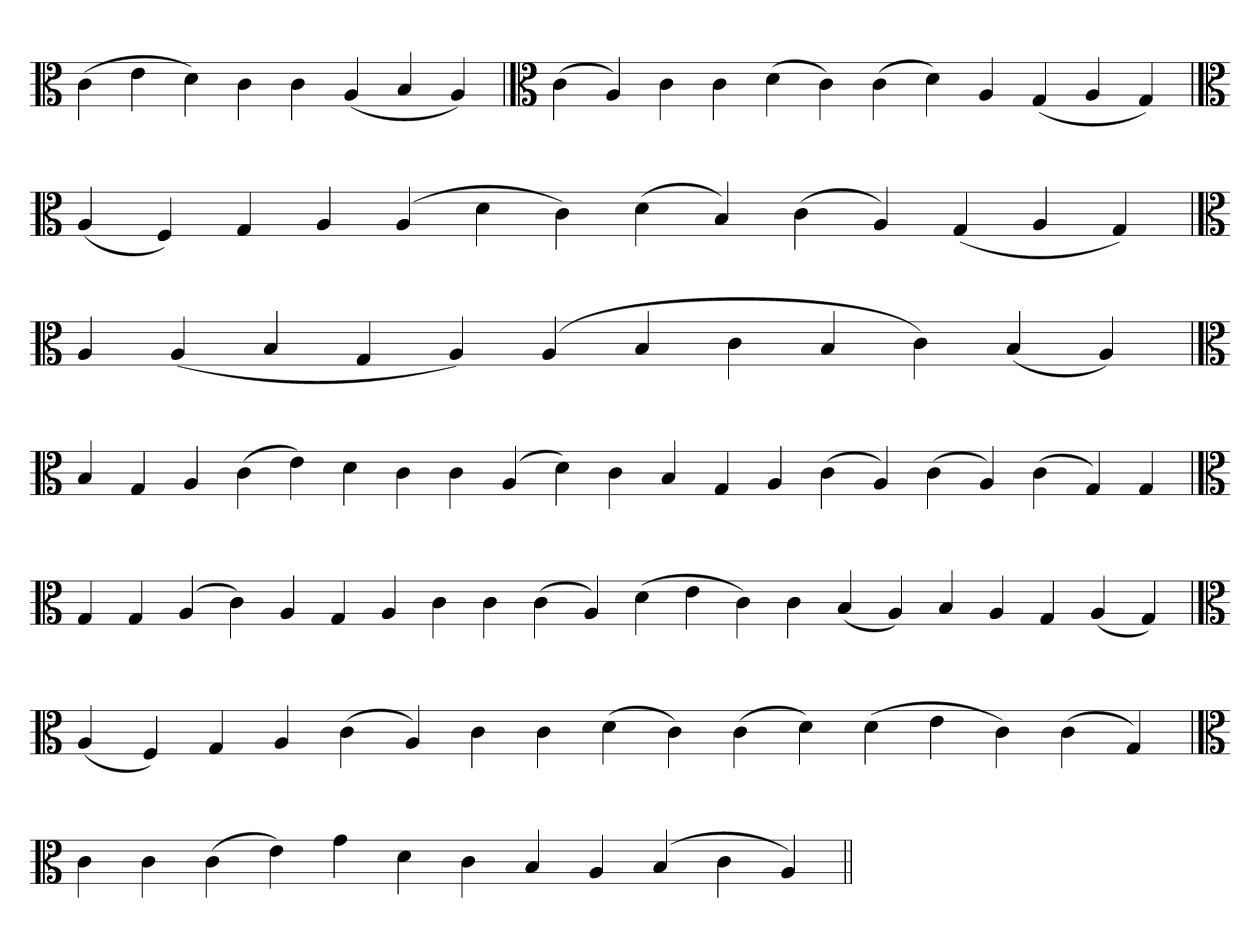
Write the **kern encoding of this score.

**kern
*part1
*staff1
*clefC3
=
(4c
4e
4d)
4c
4c
(4A
4B
4A)
=`
*clefC3
(4c
4A)
4c
4c
(4d
4c)
(4c
4d)
4A
(4G
4A
4G)
='
*clefC3
(4A
4F)
4G
4A
(4A
4d
4c)
(4d
4B)
(4c
4A)
(4G
4A
4G)
=`
*clefC3
4A
(4A
4B
4G
4A)
(4A
4B
4c
4B
4c)
(4B
4A)
=
*clefC3
4B
4G
4A
(4c
4e)
4d
4c
4c
(4A
4d)
4c
4B
4G
4A
(4c
4A)
(4c
4A)
(4c
4G)
4G
=`
*clefC3
4G
4G
(4A
4c)
4A
4G
4A
4c
4c
(4c
4A)
(4d
4e
4c)
4c
(4B
4A)
4B
4A
4G
(4A
4G)
='
*clefC3
(4A
4F)
4G
4A
(4c
4A)
4c
4c
(4d
4c)
(4c
4d)
(4d
4e
4c)
(4c
4G)
=`
*clefC3
4c
4c
(4c
4e)
4g
4d
4c
4B
4A
(4B
4c
4A)
=||
*-
